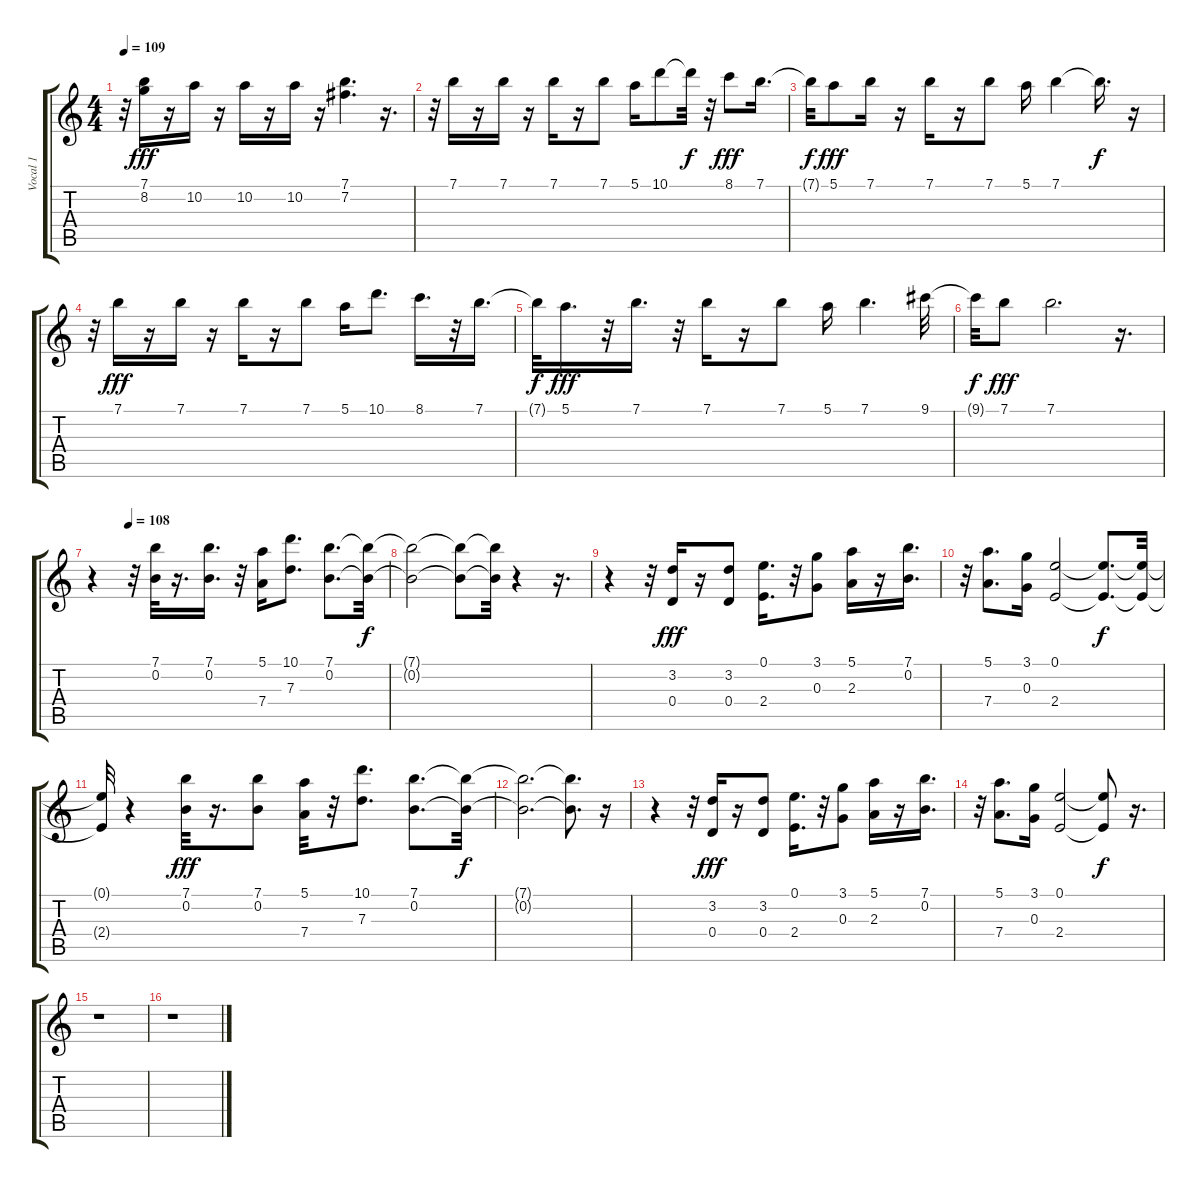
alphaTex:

\track ("Vocal 1" "Vocal 1") {instrument contrabass}
\staff {score tabs}
\tuning (E4 B3 G3 D3 A2 E2) {hide}
\ts (4 4)
\tempo 109
\clef g2
\ks c
r.32{dy fff} (7.1 8.2).16 r.16 10.2.16 r.16 10.2.16 r.16 10.2.16 r.16 (7.1 7.2).4{d} r.16{d} |
r.32 7.1.16 r.16 7.1.16 r.16 7.1.16 r.16 7.1.8 5.1.16 10.1.8 10.1{t}.32{dy f} r.32 8.1.8{dy fff} 7.1.16{d} |
7.1{t}.32{dy f} 5.1.8{dy fff} 7.1.16 r.16 7.1.16 r.16 7.1.8 5.1.16 7.1.4 7.1{t}.16{d dy f} r.16 |
r.32 7.1.16{dy fff} r.16 7.1.16 r.16 7.1.16 r.16 7.1.8 5.1.16 10.1.8{d} 8.1.16{d} r.32 7.1.16{d} |
7.1{t}.32{dy f} 5.1.16{d dy fff} r.32 7.1.16{d} r.32 7.1.16 r.16 7.1.8 5.1.16 7.1.4{d} 9.1.32 |
9.1{t}.32{dy f} 7.1.8{dy fff} 7.1.2{d} r.16{d} |
\tempo (108 0.125)
r.4 r.32 (7.1 0.2).32 r.16{d} (7.1 0.2).16{d} r.32 (5.1 7.4).16 (10.1 7.3).8{d} (7.1 0.2).8{d} (7.1{t} 0.2{t}).32{dy f} |
(7.1{t} 0.2{t}).2 (7.1{t} 0.2{t}).8 (7.1{t} 0.2{t}).32 r.4 r.16{d} |
r.4 r.32 (3.2 0.4).16{dy fff} r.16 (3.2 0.4).8 (0.1 2.4).16{d} r.32 (3.1 0.3).8 (5.1 2.3).16 r.16 (7.1 0.2).16{d} |
r.32 (5.1 7.4).8{d} (3.1 0.3).16 (0.1 2.4).2 (0.1{t} 2.4{t}).8{d dy f} (0.1{t} 2.4{t}).32 |
(0.1{t} 2.4{t}).32 r.4 (7.1 0.2).32{dy fff} r.16{d} (7.1 0.2).8 (5.1 7.4).32 r.32 (10.1 7.3).8{d} (7.1 0.2).8{d} (7.1{t} 0.2{t}).32{dy f} |
(7.1{t} 0.2{t}).2{d} (7.1{t} 0.2{t}).8{d} r.16 |
r.4 r.32 (3.2 0.4).16{dy fff} r.16 (3.2 0.4).8 (0.1 2.4).16{d} r.32 (3.1 0.3).8 (5.1 2.3).16 r.16 (7.1 0.2).16{d} |
r.32 (5.1 7.4).8{d} (3.1 0.3).16 (0.1 2.4).2 (0.1{t} 2.4{t}).8{dy f} r.16{d} |
r.1 |
r.1
